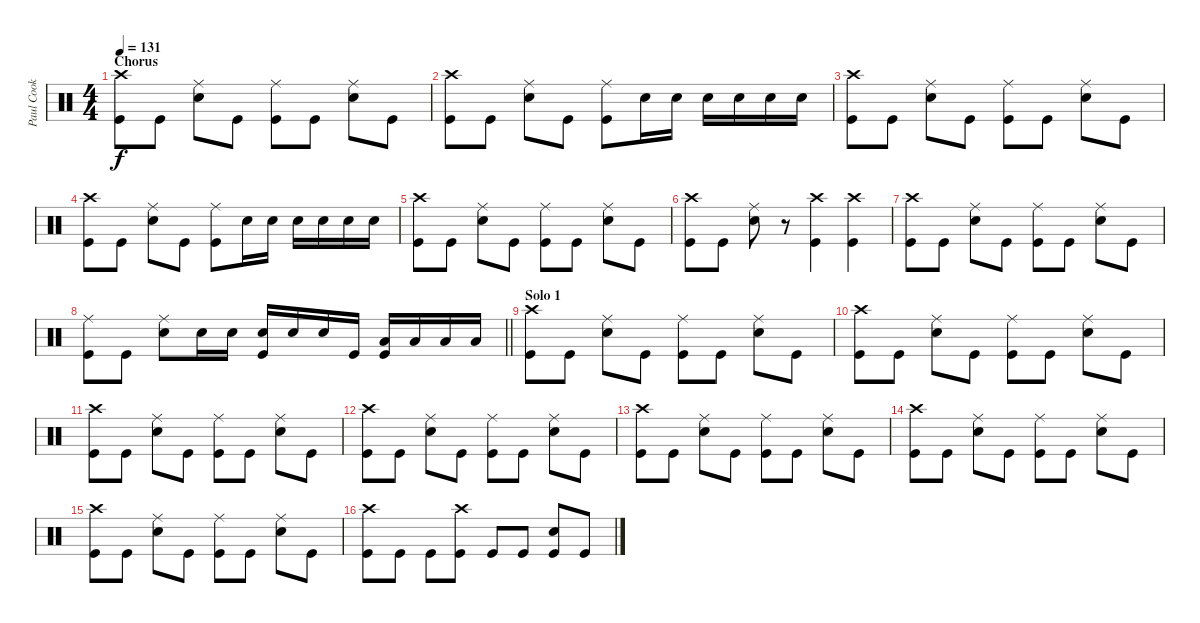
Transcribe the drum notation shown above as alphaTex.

\track ("Paul Cook" "Paul Cook") {instrument percussion}
\staff {score}
\articulation defaults
\ts (4 4)
\section ("" "Chorus")
\tempo 131
\clef neutral
\ks c
("Crash high (hit)" "Kick (hit)").8{dy f} "Kick (hit)".8 ("Ride (middle)" "Snare (hit) 2").8 "Kick (hit)".8 ("Ride (middle)" "Kick (hit)").8 "Kick (hit)".8 ("Ride (middle)" "Snare (hit) 2").8 "Kick (hit)".8 |
("Crash high (hit)" "Kick (hit)").8 "Kick (hit)".8 ("Ride (middle)" "Snare (hit) 2").8 "Kick (hit)".8 ("Ride (middle)" "Kick (hit)").8 "Snare (hit) 2".16 "Snare (hit) 2".16 "Snare (hit) 2".16 "Snare (hit) 2".16 "Snare (hit) 2".16 "Snare (hit) 2".16 |
("Crash high (hit)" "Kick (hit)").8 "Kick (hit)".8 ("Ride (middle)" "Snare (hit) 2").8 "Kick (hit)".8 ("Ride (middle)" "Kick (hit)").8 "Kick (hit)".8 ("Ride (middle)" "Snare (hit) 2").8 "Kick (hit)".8 |
("Crash high (hit)" "Kick (hit)").8 "Kick (hit)".8 ("Ride (middle)" "Snare (hit) 2").8 "Kick (hit)".8 ("Ride (middle)" "Kick (hit)").8 "Snare (hit) 2".16 "Snare (hit) 2".16 "Snare (hit) 2".16 "Snare (hit) 2".16 "Snare (hit) 2".16 "Snare (hit) 2".16 |
("Crash high (hit)" "Kick (hit)").8 "Kick (hit)".8 ("Ride (middle)" "Snare (hit) 2").8 "Kick (hit)".8 ("Ride (middle)" "Kick (hit)").8 "Kick (hit)".8 ("Ride (middle)" "Snare (hit) 2").8 "Kick (hit)".8 |
("Crash high (hit)" "Kick (hit)").8 "Kick (hit)".8 ("Ride (middle)" "Snare (hit) 2").8 r.8 ("Crash high (hit)" "Kick (hit)").4 ("Crash high (hit)" "Kick (hit)").4 |
("Crash high (hit)" "Kick (hit)").8 "Kick (hit)".8 ("Ride (middle)" "Snare (hit) 2").8 "Kick (hit)".8 ("Ride (middle)" "Kick (hit)").8 "Kick (hit)".8 ("Ride (middle)" "Snare (hit) 2").8 "Kick (hit)".8 |
\barLineRight lightlight
("Ride (middle)" "Kick (hit)").8 "Kick (hit)".8 ("Ride (middle)" "Snare (hit) 2").8 "Snare (hit) 2".16 "Snare (hit) 2".16 ("Snare (hit) 2" "Kick (hit)").16 "Snare (hit) 2".16 "Snare (hit) 2".16 "Kick (hit)".16 ("Low Tom (hit)" "Kick (hit)").16 "Low Tom (hit)".16 "Low Tom (hit)".16 "Low Tom (hit)".16 |
\section ("" "Solo 1")
("Crash high (hit)" "Kick (hit)").8 "Kick (hit)".8 ("Ride (middle)" "Snare (hit) 2").8 "Kick (hit)".8 ("Ride (middle)" "Kick (hit)").8 "Kick (hit)".8 ("Ride (middle)" "Snare (hit) 2").8 "Kick (hit)".8 |
("Crash high (hit)" "Kick (hit)").8 "Kick (hit)".8 ("Ride (middle)" "Snare (hit) 2").8 "Kick (hit)".8 ("Ride (middle)" "Kick (hit)").8 "Kick (hit)".8 ("Ride (middle)" "Snare (hit) 2").8 "Kick (hit)".8 |
("Crash high (hit)" "Kick (hit)").8 "Kick (hit)".8 ("Ride (middle)" "Snare (hit) 2").8 "Kick (hit)".8 ("Ride (middle)" "Kick (hit)").8 "Kick (hit)".8 ("Ride (middle)" "Snare (hit) 2").8 "Kick (hit)".8 |
("Crash high (hit)" "Kick (hit)").8 "Kick (hit)".8 ("Ride (middle)" "Snare (hit) 2").8 "Kick (hit)".8 ("Ride (middle)" "Kick (hit)").8 "Kick (hit)".8 ("Ride (middle)" "Snare (hit) 2").8 "Kick (hit)".8 |
("Crash high (hit)" "Kick (hit)").8 "Kick (hit)".8 ("Ride (middle)" "Snare (hit) 2").8 "Kick (hit)".8 ("Ride (middle)" "Kick (hit)").8 "Kick (hit)".8 ("Ride (middle)" "Snare (hit) 2").8 "Kick (hit)".8 |
("Crash high (hit)" "Kick (hit)").8 "Kick (hit)".8 ("Ride (middle)" "Snare (hit) 2").8 "Kick (hit)".8 ("Ride (middle)" "Kick (hit)").8 "Kick (hit)".8 ("Ride (middle)" "Snare (hit) 2").8 "Kick (hit)".8 |
("Crash high (hit)" "Kick (hit)").8 "Kick (hit)".8 ("Ride (middle)" "Snare (hit) 2").8 "Kick (hit)".8 ("Ride (middle)" "Kick (hit)").8 "Kick (hit)".8 ("Ride (middle)" "Snare (hit) 2").8 "Kick (hit)".8 |
("Crash high (hit)" "Kick (hit)").8 "Kick (hit)".8 "Kick (hit)".8 ("Crash high (hit)" "Kick (hit)").8 "Kick (hit)".8 "Kick (hit)".8 ("Snare (hit) 2" "Kick (hit)").8 "Kick (hit)".8
